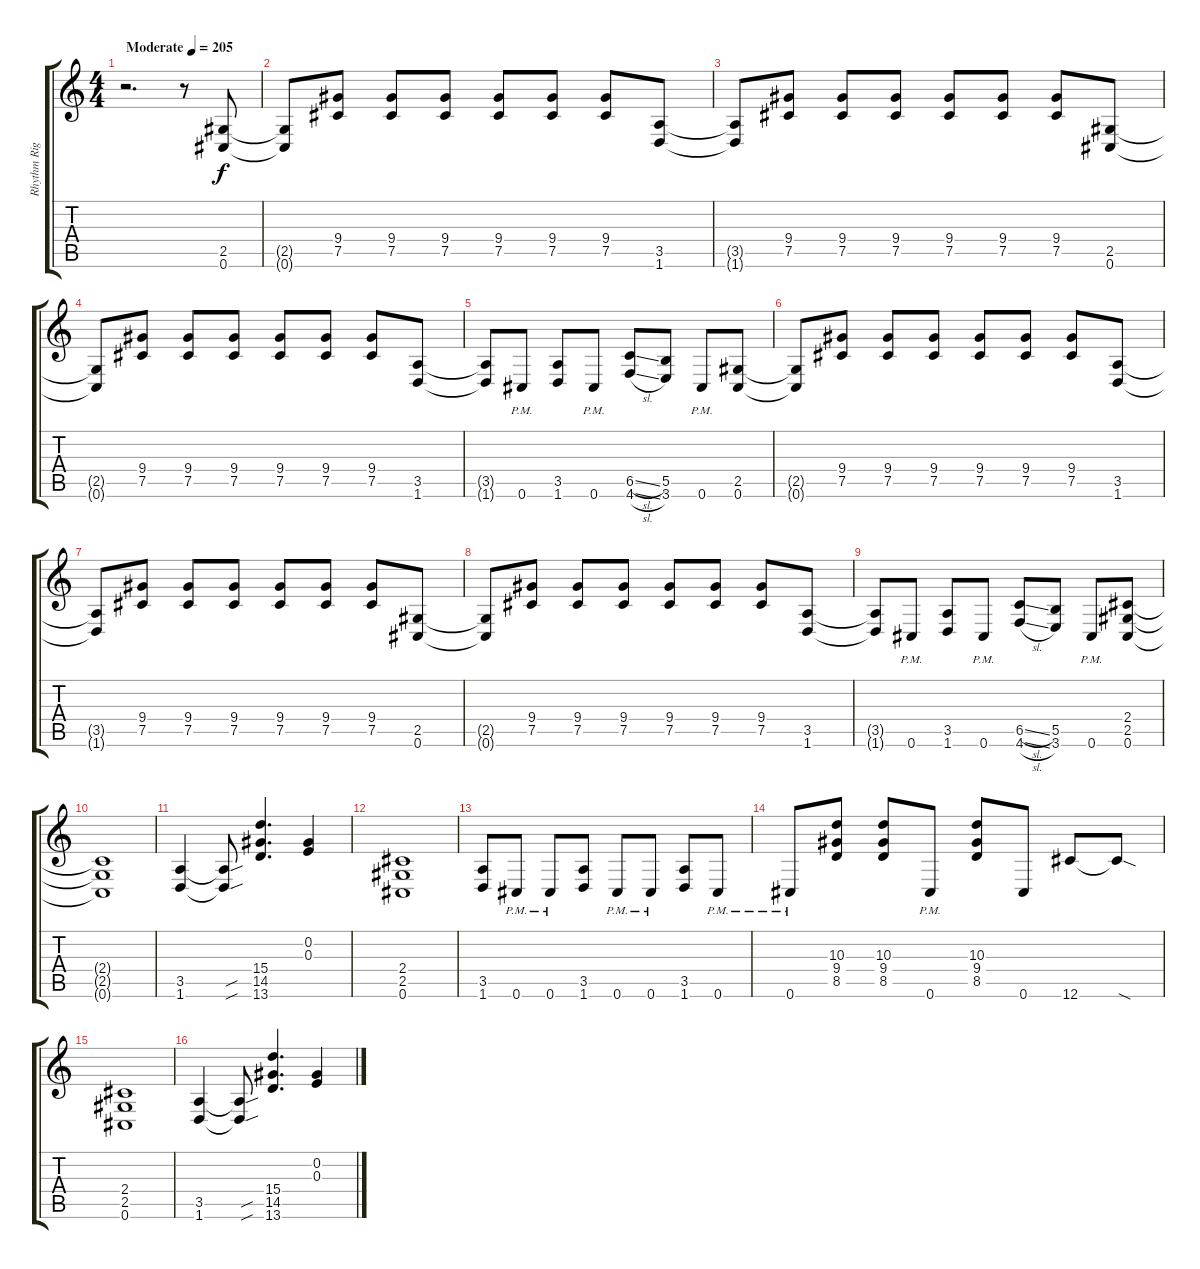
\track ("Rhythm Right" "Rhythm Rig") {instrument distortionguitar}
\staff {score tabs}
\tuning (Db4 Ab3 E3 B2 Gb2 Db2) {hide}
\ts (4 4)
\tempo (205 "Moderate")
\clef g2
\ks c
r.2{d dy f instrument distortionguitar} r.8 (2.5 0.6).8 |
(2.5{t} 0.6{t}).8 (9.4 7.5).8 (9.4 7.5).8 (9.4 7.5).8 (9.4 7.5).8 (9.4 7.5).8 (9.4 7.5).8 (3.5 1.6).8 |
(3.5{t} 1.6{t}).8 (9.4 7.5).8 (9.4 7.5).8 (9.4 7.5).8 (9.4 7.5).8 (9.4 7.5).8 (9.4 7.5).8 (2.5 0.6).8 |
(2.5{t} 0.6{t}).8 (9.4 7.5).8 (9.4 7.5).8 (9.4 7.5).8 (9.4 7.5).8 (9.4 7.5).8 (9.4 7.5).8 (3.5 1.6).8 |
(3.5{t} 1.6{t}).8 0.6{pm}.8 (3.5 1.6).8 0.6{pm}.8 (6.5{sl} 4.6{sl}).8 (5.5 3.6).8 0.6{pm}.8 (2.5 0.6).8 |
(2.5{t} 0.6{t}).8 (9.4 7.5).8 (9.4 7.5).8 (9.4 7.5).8 (9.4 7.5).8 (9.4 7.5).8 (9.4 7.5).8 (3.5 1.6).8 |
(3.5{t} 1.6{t}).8 (9.4 7.5).8 (9.4 7.5).8 (9.4 7.5).8 (9.4 7.5).8 (9.4 7.5).8 (9.4 7.5).8 (2.5 0.6).8 |
(2.5{t} 0.6{t}).8 (9.4 7.5).8 (9.4 7.5).8 (9.4 7.5).8 (9.4 7.5).8 (9.4 7.5).8 (9.4 7.5).8 (3.5 1.6).8 |
(3.5{t} 1.6{t}).8 0.6{pm}.8 (3.5 1.6).8 0.6{pm}.8 (6.5{sl} 4.6{sl}).8 (5.5 3.6).8 0.6{pm}.8 (2.4 2.5 0.6).8 |
(2.4{t} 2.5{t} 0.6{t}).1 |
(3.5 1.6).4 (3.5{sou t} 1.6{sou t}).8 (15.4 14.5 13.6).4{d} (0.2 0.3).4 |
(2.4 2.5 0.6).1 |
(3.5 1.6).8 0.6{pm}.8 0.6{pm}.8 (3.5 1.6).8 0.6{pm}.8 0.6{pm}.8 (3.5 1.6).8 0.6{pm}.8 |
0.6{pm}.8 (10.3 9.4 8.5).8 (10.3 9.4 8.5).8 0.6{pm}.8 (10.3 9.4 8.5).8 0.6.8 12.6.8 12.6{sod t}.8 |
(2.4 2.5 0.6).1 |
(3.5 1.6).4 (3.5{sou t} 1.6{sou t}).8 (15.4 14.5 13.6).4{d} (0.2 0.3).4
